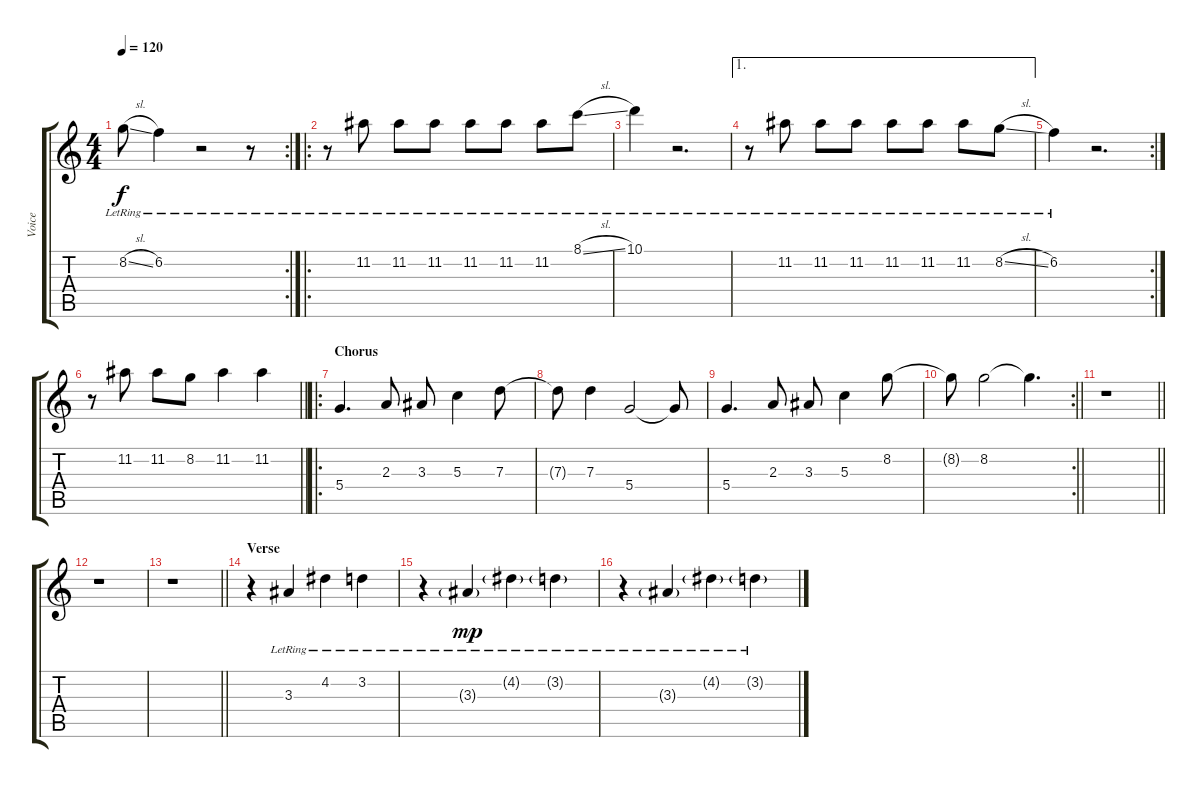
\track ("Voice" "Voice") {instrument acousticguitarsteel}
\staff {score tabs}
\tuning (E4 B3 G3 D3 A2 E2) {hide}
\rc 2
\ts (4 4)
\tempo 120
\clef g2
\ks c
8.2{sl lr}.8{dy f} 6.2{lr}.4 r.2 r.8 |
\ro
r.8 11.2{lr}.8 11.2{lr}.8 11.2{lr}.8 11.2{lr}.8 11.2{lr}.8 11.2{lr}.8 8.1{sl lr}.8 |
10.1{lr}.4 r.2{d} |
\ae 1
r.8 11.2{lr}.8 11.2{lr}.8 11.2{lr}.8 11.2{lr}.8 11.2{lr}.8 11.2{lr}.8 8.2{sl lr}.8 |
\rc 2
6.2{lr}.4 r.2{d} |
\barLineRight lightlight
r.8 11.2.8 11.2.8 8.2.8 11.2.4 11.2.4 |
\ro
\section ("" "Chorus")
5.4.4{d} 2.3.8 3.3.8 5.3.4 7.3.8 |
7.3{t}.8 7.3.4 5.4.2 5.4{t}.8 |
5.4.4{d} 2.3.8 3.3.8 5.3.4 8.2.8 |
\rc 2
\barLineRight lightlight
8.2{t}.8 8.2.2 8.2{t}.4{d} |
\barLineRight lightlight
r.1 |
r.1 |
\barLineRight lightlight
r.1 |
\section ("" "Verse")
r.4 3.3{lr}.4 4.2{lr}.4 3.2{lr}.4 |
r.4 3.3{g lr}.4{dy mp} 4.2{g lr}.4 3.2{g lr}.4 |
r.4 3.3{g lr}.4 4.2{g lr}.4 3.2{g lr}.4
